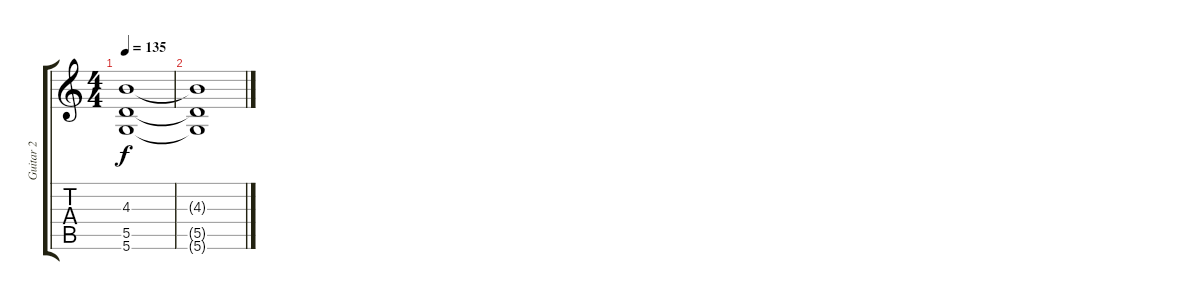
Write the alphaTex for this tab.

\track ("Guitar 2" "Guitar 2") {instrument electricguitarclean}
\staff {score tabs}
\tuning (E4 B3 G3 D3 A2 D2) {hide}
\ts (4 4)
\tempo 135
\clef g2
\ks c
(4.3{t} 5.5{t} 5.6{t}).1{dy f} |
(4.3{t} 5.5{t} 5.6{t}).1
